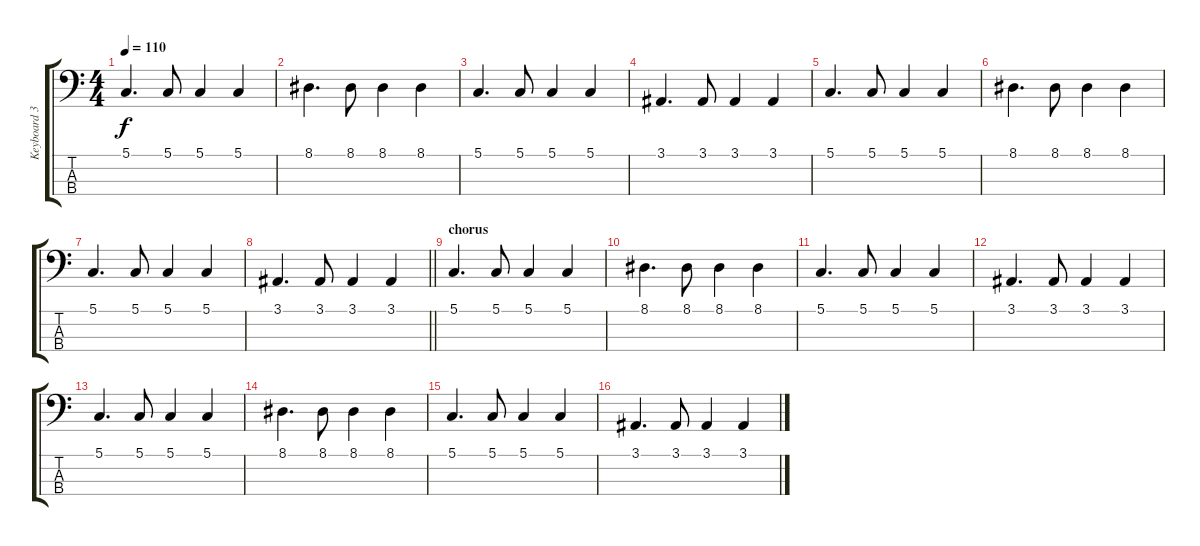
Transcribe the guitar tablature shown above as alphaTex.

\track ("Keyboard 3 (Low)" "Keyboard 3") {instrument stringensemble1}
\staff {score tabs}
\tuning (G2 D2 A1 E1) {hide}
\ts (4 4)
\tempo 110
\clef f4
\ks c
5.1.4{d dy f} 5.1.8 5.1.4 5.1.4 |
8.1.4{d} 8.1.8 8.1.4 8.1.4 |
5.1.4{d} 5.1.8 5.1.4 5.1.4 |
3.1.4{d} 3.1.8 3.1.4 3.1.4 |
5.1.4{d} 5.1.8 5.1.4 5.1.4 |
8.1.4{d} 8.1.8 8.1.4 8.1.4 |
5.1.4{d} 5.1.8 5.1.4 5.1.4 |
\barLineRight lightlight
3.1.4{d} 3.1.8 3.1.4 3.1.4 |
\section ("" "chorus")
5.1.4{d} 5.1.8 5.1.4 5.1.4 |
8.1.4{d} 8.1.8 8.1.4 8.1.4 |
5.1.4{d} 5.1.8 5.1.4 5.1.4 |
3.1.4{d} 3.1.8 3.1.4 3.1.4 |
5.1.4{d} 5.1.8 5.1.4 5.1.4 |
8.1.4{d} 8.1.8 8.1.4 8.1.4 |
5.1.4{d} 5.1.8 5.1.4 5.1.4 |
3.1.4{d} 3.1.8 3.1.4 3.1.4
